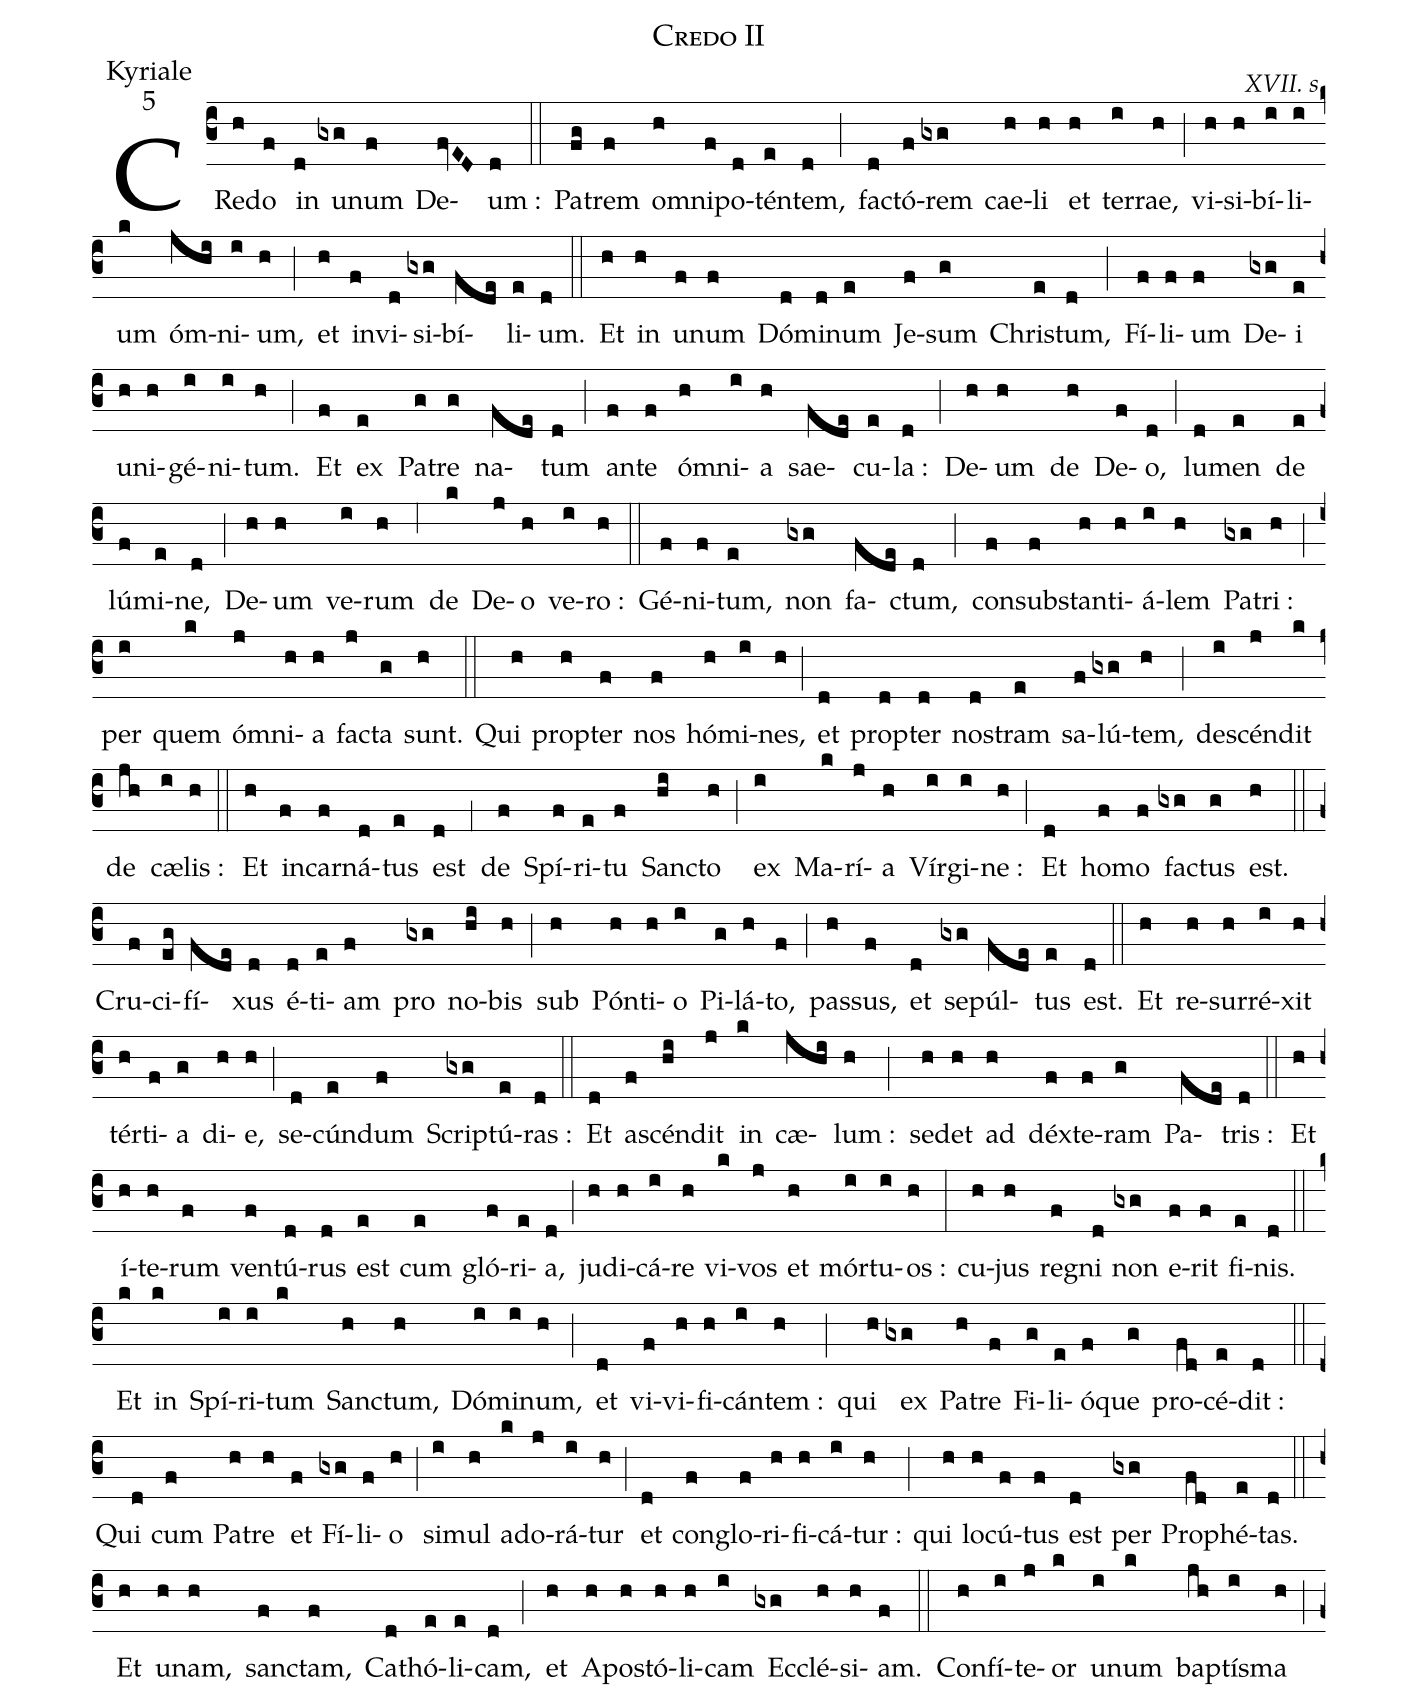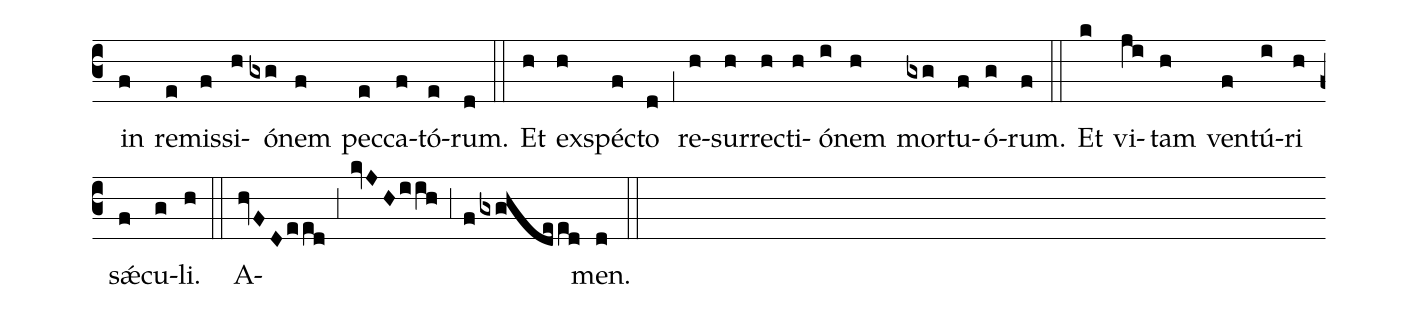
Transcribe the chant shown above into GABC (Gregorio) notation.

name:Credo II;
office-part:Kyriale;
mode:5;
commentary:XVII. s.;
%%
(c3) CR{e}(h)do(f) in(d) u(gxg)num(f) De(fvED)um :(d) (::)

Pa(fg)trem(f) om(h)ni(f)po(d)tén(e)tem,(d) (;)
fa(d)ctó(f)rem(gxg) cae(h)li(h) et(h) ter(i)rae,(h) (;)
vi(h)si(h)bí(i)li(i)um(k) óm(jhi)ni(i)um,(h) (;)
et(h) in(f)vi(d)si(gxg)bí(fde)li(e)um.(d) (::)

Et(h) in(h) u(f)num(f) Dó(d)mi(d)num(e) Je(f)sum(g) Chri(e)stum,(d) (;)
Fí(f)li(f)um(f) De(gxg)i(e) u(h)ni(h)gé(i)ni(i)tum.(h) (;)

Et(f) ex(e) Pa(g)tre(g) na(fde)tum(d) (;)
an(f)te(f) óm(h)ni(i)a(h) sae(fde)cu(e)la :(d) (;)

De(h)um(h) de(h) De(f)o,(d) (;)
lu(d)men(e) de(e) lú(f)mi(e)ne,(d) (;)
De(h)um(h) ve(i)rum(h) (,6)
de(k) De(j)o(h) ve(i)ro :(h) (::)

Gé(f)ni(f)tum,(e) non(gxg) fa(fde)ctum,(d) (;)
con(f)sub(f)stan(h)ti(h)á(i)lem(h) Pa(gxg)tri :(h) (;)
per(i) quem(k) óm(j)ni(h)a(h) fa(j)cta(g) sunt.(h) (::)

Qui(h) prop(h)ter(f) nos(f) hó(h)mi(i)nes,(h) (;)
et(d) prop(d)ter(d) no(d)stram(e) sa(f)lú(gxg)tem,(h) (;)
de(i)scén(j)dit(k) de(jh) c<v>\ae</v>(i)lis :(h) (::)

Et(h) in(f)car(f)ná(d)tus(e) est(d) (,1)
de(f) Spí(f)ri(e)tu(f) San(hi)cto(h) (;)
ex(i) Ma(k)rí(j)a(h) Vír(i)gi(i)ne :(h) (;)
Et(d) ho(f)mo(f) fa(gxg)ctus(g) est.(h) (::)

Cru(f)ci(eg)fí(fde)xus(d) é(d)ti(e)am(f) pro(gxg) no(hi)bis(h) (;)
sub(h) Pón(h)ti(h)o(i) Pi(g)lá(h)to,(f) (;)
pas(h)sus,(f) et(d) se(gxg)púl(fde)tus(e) est.(d) (::)

Et(h) re(h)sur(h)ré(i)xit(h) tér(h)ti(f)a(g) di(h)e,(h) (;)
se(d)cún(e)dum(f) Scrip(gxg)tú(e)ras :(d) (::)

Et(d) a(f)scén(hi)dit(j) in(k) c<v>\ae</v>(jhi)lum :(h) (;)
se(h)det(h) ad(h) déx(f)te(f)ram(g) Pa(fde)tris :(d) (::)

Et(h) í(h)te(h)rum(f) ven(f)tú(d)rus(d) est(e) cum(e) gló(f)ri(e)a,(d) (;)
ju(h)di(h)cá(i)re(h) vi(k)vos(j) et(h) mór(i)tu(i)os :(h) (:)
cu(h)jus(h) re(f)gni(d) non(gxg) e(f)rit(f) fi(e)nis.(d) (::)

Et(k) in(k) Spí(i)ri(i)tum(k) San(h)ctum,(h) Dó(i)mi(i)num,(h) (;)
et(d) vi(f)vi(h)fi(h)cán(i)tem :(h) (;)
qui(h) ex(gxg) Pa(h)tre(f) Fi(g)li(e)ó(f)que(g) pro(fd)cé(e)dit :(d) (::)

Qui(d) cum(f) Pa(h)tre(h) et(f) Fí(gxg)li(f)o(h) (;)
si(i)mul(h) ad(k)o(j)rá(i)tur(h) (;)
et(d) con(f)glo(f)ri(h)fi(h)cá(i)tur :(h) (;)
qui(h) lo(h)cú(f)tus(f) est(d) per(gxg) Pro(fd)phé(e)tas.(d) (::)

Et(h) u(h)nam,(h) san(f)ctam,(f) Ca(d)thó(e)li(e)cam,(d) (;)
et(h) A(h)po(h)stó(h)li(h)cam(i) Ec(gxg)clé(h)si(h)am.(f) (::)

Con(h)fí(i)te(j)or(k) u(i)num(k) bap(jh)tís(i)ma(h) (;)
in(f) re(e)mis(f)si(h)ó(gxg)nem(f) pec(e)ca(f)tó(e)rum.(d) (::)

Et(h) ex(h)spé(f)cto(d) (,1)
re(h)sur(h)re(h)cti(h)ó(i)nem(h) mor(gxg)tu(f)ó(g)rum.(f) (::)

Et(k) vi(ji)tam(h) ven(f)tú(i)ri(h) s<v>\'\ae</v>(f)cu(g)li.(h) (::)
A(hvFDeed;3kvJHiih;3fgxghdeed)men.(d) (::)
